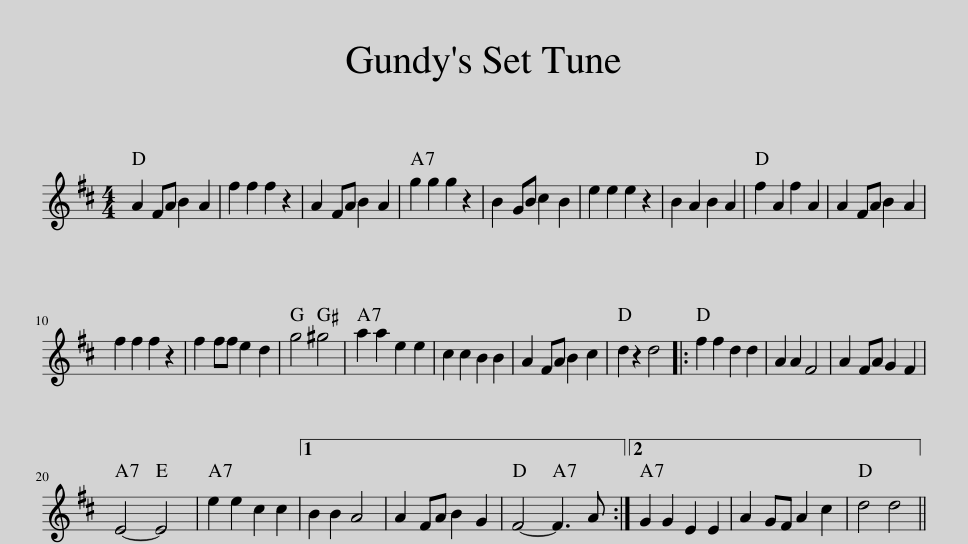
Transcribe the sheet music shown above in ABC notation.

X:1
L:1/8
M:4/4
I:linebreak $
K:D
V:1 treble
V:1
 A2 FA B2 A2 | f2 f2 f2 z2 | A2 FA B2 A2 | g2 g2 g2 z2 | B2 GB c2 B2 | %5
 e2 e2 e2 z2 | B2 A2 B2 A2 | f2 A2 f2 A2 | A2 FA B2 A2 |$ f2 f2 f2 z2 | %10
 f2 ff e2 d2 | g4 ^g4 | a2 a2 e2 e2 | c2 c2 B2 B2 | A2 FA B2 c2 | %15
 d2 z2 d4 |: f2 f2 d2 d2 | A2 A2 F4 | A2 FA G2 F2 |$ E4- E4 | %20
 e2 e2 c2 c2 |1 B2 B2 A4 | A2 FA B2 G2 | F4- F3 A :|2 G2 G2 E2 E2 | %25
 A2 GF A2 c2 | d4 d4 || %27
